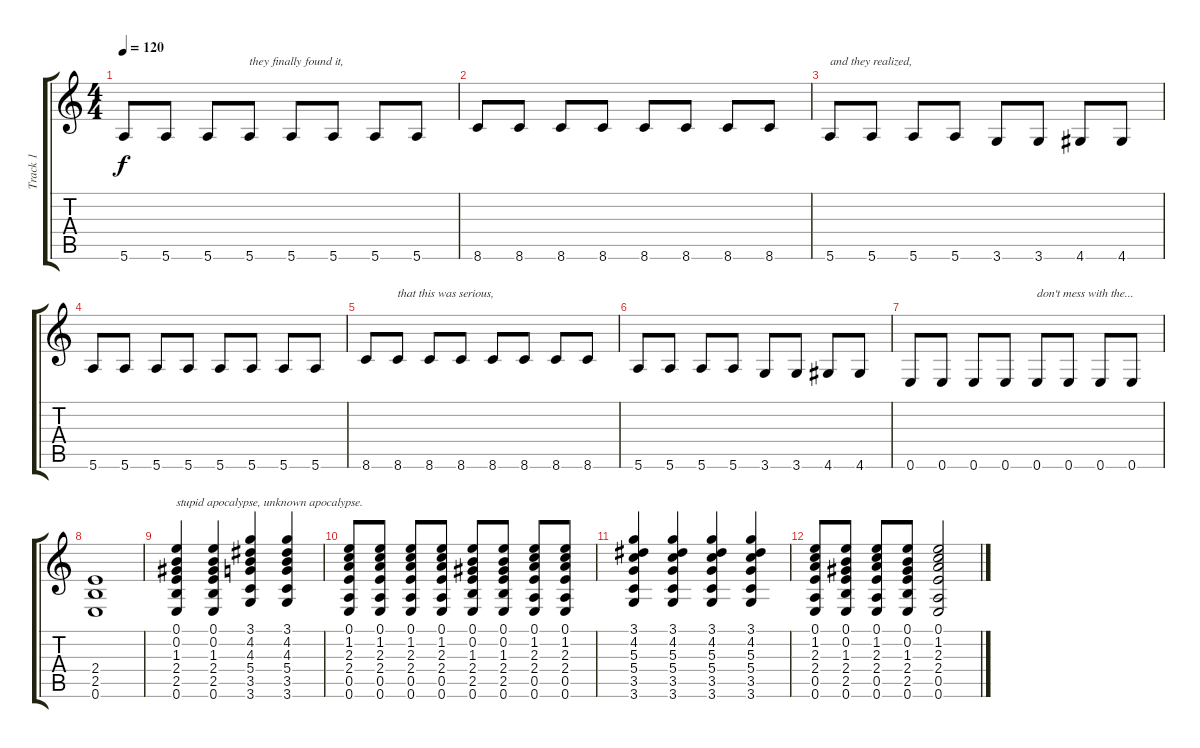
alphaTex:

\track ("Track 1" "Track 1") {instrument overdrivenguitar}
\staff {score tabs}
\tuning (E4 B3 G3 D3 A2 E2) {hide}
\ts (4 4)
\tempo 120
\clef g2
\ks c
5.6.8{dy f} 5.6.8 5.6.8 5.6.8{txt "they finally found it,"} 5.6.8 5.6.8 5.6.8 5.6.8 |
8.6.8 8.6.8 8.6.8 8.6.8 8.6.8 8.6.8 8.6.8 8.6.8 |
5.6.8{txt "and they realized,"} 5.6.8 5.6.8 5.6.8 3.6.8 3.6.8 4.6.8 4.6.8 |
5.6.8 5.6.8 5.6.8 5.6.8 5.6.8 5.6.8 5.6.8 5.6.8 |
8.6.8 8.6.8{txt "that this was serious,"} 8.6.8 8.6.8 8.6.8 8.6.8 8.6.8 8.6.8 |
5.6.8 5.6.8 5.6.8 5.6.8 3.6.8 3.6.8 4.6.8 4.6.8 |
0.6.8 0.6.8 0.6.8 0.6.8 0.6.8{txt "don't mess with the..."} 0.6.8 0.6.8 0.6.8 |
(2.4 2.5 0.6).1 |
(0.1 0.2 1.3 2.4 2.5 0.6).4{txt "stupid apocalypse, unknown apocalypse."} (0.1 0.2 1.3 2.4 2.5 0.6).4 (3.1 4.2 4.3 5.4 3.5 3.6).4 (3.1 4.2 4.3 5.4 3.5 3.6).4 |
(0.1 1.2 2.3 2.4 0.5 0.6).8 (0.1 1.2 2.3 2.4 0.5 0.6).8 (0.1 1.2 2.3 2.4 0.5 0.6).8 (0.1 1.2 2.3 2.4 0.5 0.6).8 (0.1 0.2 1.3 2.4 2.5 0.6).8 (0.1 0.2 1.3 2.4 2.5 0.6).8 (0.1 1.2 2.3 2.4 0.5 0.6).8 (0.1 1.2 2.3 2.4 0.5 0.6).8 |
(3.1 4.2 5.3 5.4 3.5 3.6).4 (3.1 4.2 5.3 5.4 3.5 3.6).4 (3.1 4.2 5.3 5.4 3.5 3.6).4 (3.1 4.2 5.3 5.4 3.5 3.6).4 |
(0.1 1.2 2.3 2.4 0.5 0.6).8 (0.1 0.2 1.3 2.4 2.5 0.6).8 (0.1 1.2 2.3 2.4 0.5 0.6).8 (0.1 0.2 1.3 2.4 2.5 0.6).8 (0.1 1.2 2.3 2.4 0.5 0.6).2
